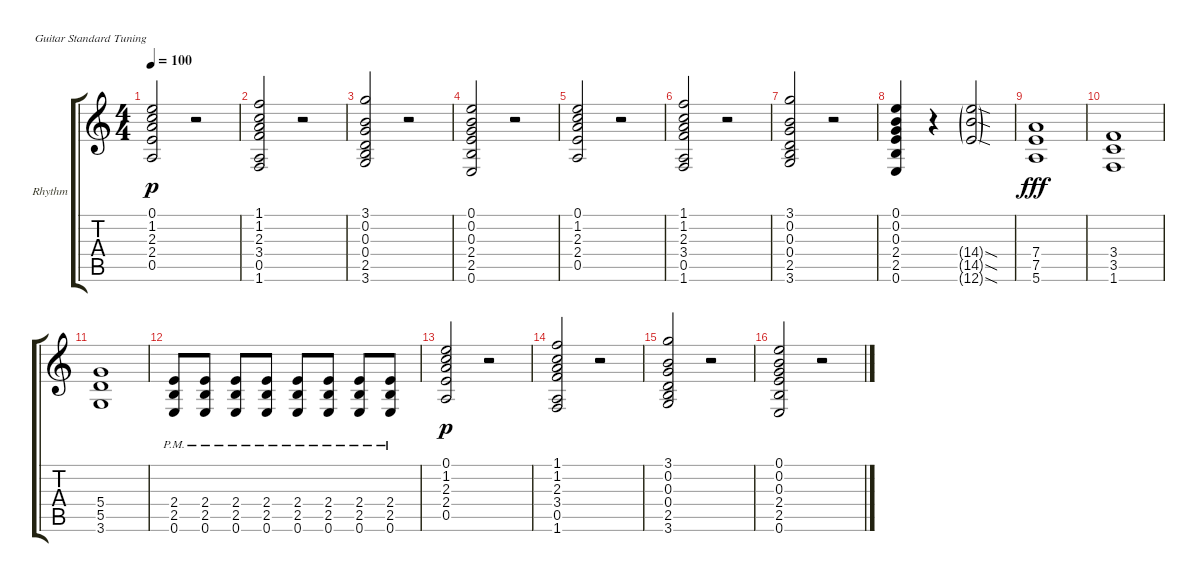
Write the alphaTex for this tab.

\defaultSystemsLayout 4
\bracketExtendMode groupsimilarinstruments
\firstSystemTrackNameOrientation horizontal
\otherSystemsTrackNameOrientation horizontal
\track ("Rhythm" "Rhythm") {instrument distortionguitar}
\staff {score tabs}
\tuning (E4 B3 G3 D3 A2 E2)
\ts (4 4)
\tempo 100
\clef g2
\scale
0.333333
\ks c
(0.1 1.2 2.3 2.4 0.5).2{dy p} r.2 |
\scale
0.333333 (1.1 1.2 2.3 3.4 0.5 1.6).2 r.2 |
\scale
0.333333 (3.1 0.2 0.3 0.4 2.5 3.6).2 r.2 |
\scale
0.333333 (0.1 0.2 0.3 2.4 2.5 0.6).2 r.2 |
\scale
0.333333 (0.1 1.2 2.3 2.4 0.5).2 r.2 |
\scale
0.333333 (1.1 1.2 2.3 3.4 0.5 1.6).2 r.2 |
\scale
0.333333 (3.1 0.2 0.3 0.4 2.5 3.6).2 r.2 |
\scale
0.333333 (0.1 0.2 0.3 2.4 2.5 0.6).4 r.4 (14.4{sod g} 14.5{sod g} 12.6{sod g}).2 |
\scale
0.333333 (7.4 7.5 5.6).1{dy fff} |
\scale
0.333333 (3.4 3.5 1.6).1 |
\scale
0.333333 (5.4 5.5 3.6).1 |
\scale
0.333333 (2.4{pm} 2.5{pm} 0.6{pm}).8 (2.4{pm} 2.5{pm} 0.6{pm}).8 (2.4{pm} 2.5{pm} 0.6{pm}).8 (2.4{pm} 2.5{pm} 0.6{pm}).8 (2.4{pm} 2.5{pm} 0.6{pm}).8 (2.4{pm} 2.5{pm} 0.6{pm}).8 (2.4{pm} 2.5{pm} 0.6{pm}).8 (2.4{pm} 2.5{pm} 0.6{pm}).8 |
\scale
0.333333 (0.1 1.2 2.3 2.4 0.5).2{dy p} r.2 |
\scale
0.333333 (1.1 1.2 2.3 3.4 0.5 1.6).2 r.2 |
\scale
0.333333 (3.1 0.2 0.3 0.4 2.5 3.6).2 r.2 |
\scale
0.333333 (0.1 0.2 0.3 2.4 2.5 0.6).2 r.2
